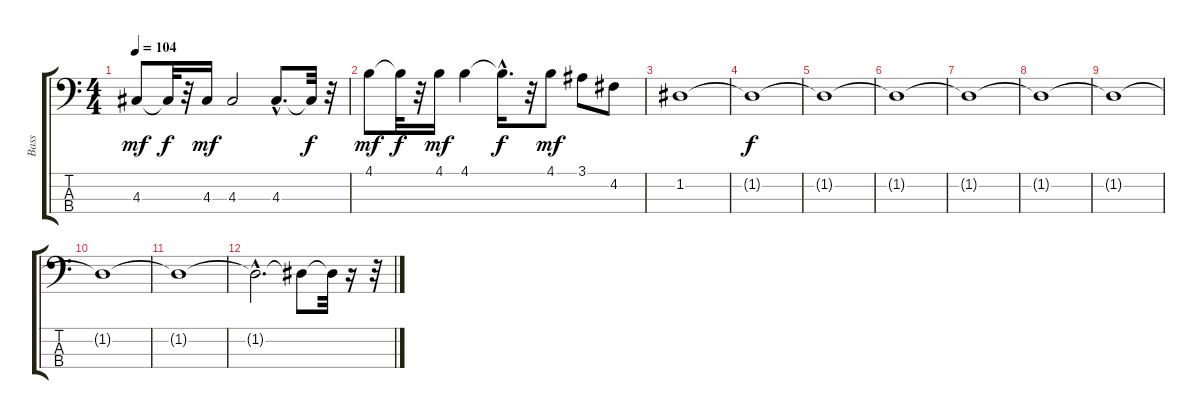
\track ("Bass" "Bass") {instrument electricbassfinger}
\staff {score tabs}
\tuning (G2 D2 A1 E1) {hide}
\ts (4 4)
\tempo 104
\clef f4
\ks c
4.3.8{dy mf} 4.3{t}.32{dy f} r.32 4.3.16{dy mf} 4.3.2 4.3{hac}.8{d} 4.3{t}.32{dy f} r.32 |
4.1.8{dy mf} 4.1{t}.32{dy f} r.32 4.1.16{dy mf} 4.1.4 4.1{hac t}.16{d dy f} r.32 4.1.8{dy mf} 3.1.8 4.2.8 |
1.2.1 |
1.2{t}.1{dy f} |
1.2{t}.1 |
1.2{t}.1 |
1.2{t}.1 |
1.2{t}.1 |
1.2{t}.1 |
1.2{t}.1 |
1.2{t}.1 |
1.2{hac t}.2{d} 1.2{t}.8 1.2{t}.32 r.16 r.32
